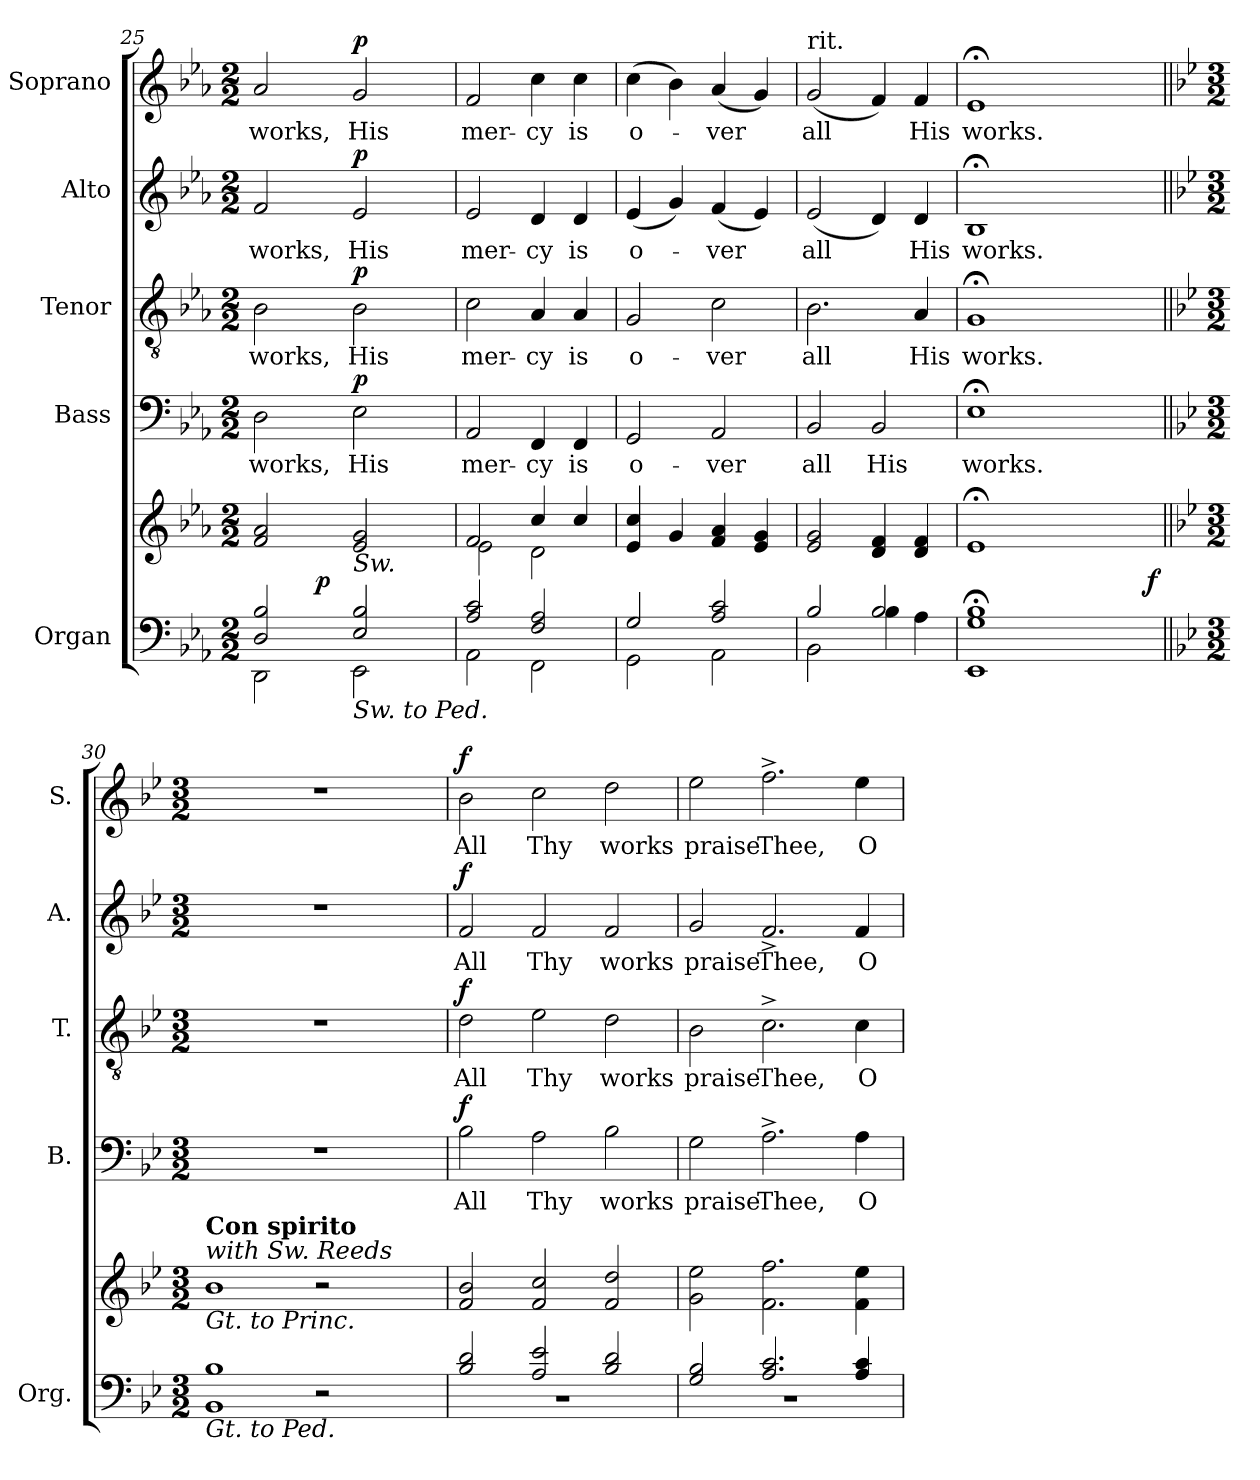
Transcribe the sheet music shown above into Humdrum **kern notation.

**kern	**kern	**dynam	**kern	**text	**dynam	**kern	**text	**dynam	**kern	**text	**dynam	**kern	**text	**dynam
*part5	*part5	*part5	*part4	*part4	*part4	*part3	*part3	*part3	*part2	*part2	*part2	*part1	*part1	*part1
*staff6	*staff5	*staff5/6	*staff4	*staff4	*staff4	*staff3	*staff3	*staff3	*staff2	*staff2	*staff2	*staff1	*staff1	*staff1
*I"Organ	*	*	*I"Bass	*	*	*I"Tenor	*	*	*I"Alto	*	*	*I"Soprano	*	*
*I'Org.	*	*	*I'B.	*	*	*I'T.	*	*	*I'A.	*	*	*I'S.	*	*
*clefF4	*clefG2	*	*clefF4	*	*	*clefGv2	*	*	*clefG2	*	*	*clefG2	*	*
*	*	*	*	*	*	*ITrd7c12	*	*	*	*	*	*	*	*
*k[b-e-a-]	*k[b-e-a-]	*	*k[b-e-a-]	*	*	*k[b-e-a-]	*	*	*k[b-e-a-]	*	*	*k[b-e-a-]	*	*
*E-:	*E-:	*	*E-:	*	*	*E-:	*	*	*E-:	*	*	*E-:	*	*
*M2/2	*M2/2	*	*M2/2	*	*	*M2/2	*	*	*M2/2	*	*	*M2/2	*	*
=25	=25	=25	=25	=25	=25	=25	=25	=25	=25	=25	=25	=25	=25	=25
*^	*	*	*	*	*	*	*	*	*	*	*	*	*	*
!	!	!	!	!	!LO:LY:b:color=#000000	!	!	!	!	!	!	!	!	!	!
!	!	!	!	!	!	!	!	!LO:LY:b:color=#000000	!	!	!	!	!	!	!
!	!	!	!	!	!	!	!	!	!	!	!LO:LY:b:color=#000000	!	!	!	!
!	!	!	!	!	!	!	!	!	!	!	!	!	!	!LO:LY:b:color=#000000	!
*	*	*^	*	*	*	*	*	*	*	*	*	*	*	*	*
2Di/ 2B-i	2DDi\	2fi/ 2a-i	4ryy	.	2Di\	works,	.	2BB-i\	works,	.	2fi/	works,	.	2a-i/	works,	.
.	.	.	32ryy	.	.	.	.	.	.	.	.	.	.	.	.	.
.	.	.	128...ryy	.	.	.	.	.	.	.	.	.	.	.	.	.
.	.	.	2ryy	p	.	.	.	.	.	.	.	.	.	.	.	.
!	!	!	!	!	!	!LO:LY:b:color=#000000	!	!	!	!	!	!	!	!	!	!
!	!	!	!	!	!	!	!	!	!LO:LY:b:color=#000000	!	!	!	!	!	!	!
!	!	!	!	!	!	!	!	!	!	!	!	!LO:LY:b:color=#000000	!	!	!	!
!	!	!LO:TX:b:i:t=Sw.	!	!	!	!	!	!	!	!	!	!	!	!	!	!
!LO:TX:b:i:t=Sw. to Ped.	!	!	!	!	!	!	!	!	!	!	!	!	!	!	!	!
!	!	!	!	!	!	!	!	!	!	!	!	!	!	!	!LO:LY:b:color=#000000	!
2E-i/ 2B-i	2EE-i\	2e-i/ 2gi	.	.	2E-i\	His	p	2BB-i\	His	p	2e-i/	His	p	2gi/	His	p
.	.	.	8ryy	.	.	.	.	.	.	.	.	.	.	.	.	.
.	.	.	16ryy	.	.	.	.	.	.	.	.	.	.	.	.	.
.	.	.	64ryy	.	.	.	.	.	.	.	.	.	.	.	.	.
.	.	.	1024ryy	.	.	.	.	.	.	.	.	.	.	.	.	.
=26	=26	=26	=26	=26	=26	=26	=26	=26	=26	=26	=26	=26	=26	=26	=26	=26
!	!	!	!	!	!	!LO:LY:b:color=#000000	!	!	!	!	!	!	!	!	!	!
!	!	!	!	!	!	!	!	!	!LO:LY:b:color=#000000	!	!	!	!	!	!	!
!	!	!	!	!	!	!	!	!	!	!	!	!LO:LY:b:color=#000000	!	!	!	!
!	!	!	!	!	!	!	!	!	!	!	!	!	!	!	!LO:LY:b:color=#000000	!
2A-i/ 2ci	2AA-i\	2fi/	2e-i\	.	2AA-i/	mer-	.	2Ci\	mer-	.	2e-i/	mer-	.	2fi/	mer-	.
!	!	!	!	!	!	!LO:LY:b:color=#000000	!	!	!	!	!	!	!	!	!	!
!	!	!	!	!	!	!	!	!	!LO:LY:b:color=#000000	!	!	!	!	!	!	!
!	!	!	!	!	!	!	!	!	!	!	!	!LO:LY:b:color=#000000	!	!	!	!
!	!	!	!	!	!	!	!	!	!	!	!	!	!	!	!LO:LY:b:color=#000000	!
2Fi/ 2A-i	2FFi\	4cci/	2di\	.	4FFi/	-cy	.	4AA-i/	-cy	.	4di/	-cy	.	4cci\	-cy	.
!	!	!	!	!	!	!LO:LY:b:color=#000000	!	!	!	!	!	!	!	!	!	!
!	!	!	!	!	!	!	!	!	!LO:LY:b:color=#000000	!	!	!	!	!	!	!
!	!	!	!	!	!	!	!	!	!	!	!	!LO:LY:b:color=#000000	!	!	!	!
!	!	!	!	!	!	!	!	!	!	!	!	!	!	!	!LO:LY:b:color=#000000	!
.	.	4cci/	.	.	4FFi/	is	.	4AA-i/	is	.	4di/	is	.	4cci\	is	.
*	*	*v	*v	*	*	*	*	*	*	*	*	*	*	*	*	*
=27	=27	=27	=27	=27	=27	=27	=27	=27	=27	=27	=27	=27	=27	=27	=27
!	!	!	!	!	!LO:LY:b:color=#000000	!	!	!	!	!	!	!	!	!	!
!	!	!	!	!	!	!	!	!LO:LY:b:color=#000000	!	!	!	!	!	!	!
!	!	!	!	!	!	!	!	!	!	!	!LO:LY:b:color=#000000	!	!	!	!
!	!	!	!	!	!	!	!	!	!	!	!	!	!	!LO:LY:b:color=#000000	!
2Gi/	2GGi\	4e-i/ 4cci	.	2GGi/	o-	.	2GGi/	o-	.	(4e-i/	o-	.	(4cci\	o-	.
.	.	4gi/	.	.	.	.	.	.	.	4gi/)	.	.	4b-i\)	.	.
!	!	!	!	!	!LO:LY:b:color=#000000	!	!	!	!	!	!	!	!	!	!
!	!	!	!	!	!	!	!	!LO:LY:b:color=#000000	!	!	!	!	!	!	!
!	!	!	!	!	!	!	!	!	!	!	!LO:LY:b:color=#000000	!	!	!	!
!	!	!	!	!	!	!	!	!	!	!	!	!	!	!LO:LY:b:color=#000000	!
2A-i/ 2ci	2AA-i\	4fi/ 4a-i	.	2AA-i/	-ver	.	2Ci\	-ver	.	(4fi/	-ver	.	(4a-i/	-ver	.
.	.	4e-i/ 4gi	.	.	.	.	.	.	.	4e-i/)	.	.	4gi/)	.	.
=28	=28	=28	=28	=28	=28	=28	=28	=28	=28	=28	=28	=28	=28	=28	=28
!	!	!	!	!	!LO:LY:b:color=#000000	!	!	!	!	!	!	!	!	!	!
!	!	!	!	!	!	!	!	!LO:LY:b:color=#000000	!	!	!	!	!	!	!
!	!	!	!	!	!	!	!	!	!	!	!LO:LY:b:color=#000000	!	!	!	!
!	!	!	!	!	!	!	!	!	!	!	!	!	!LO:TX:t=rit.	!	!
!	!	!	!	!	!	!	!	!	!	!	!	!	!	!LO:LY:b:color=#000000	!
2B-i/	2BB-i\	2e-i/ 2gi	.	2BB-i/	all	.	2.BB-i\	all	.	(2e-i/	all	.	(2gi/	all	.
!	!	!	!	!	!LO:LY:b:color=#000000	!	!	!	!	!	!	!	!	!	!
2B-i/	4B-i\	4di/ 4fi	.	2BB-i/	His	.	.	.	.	4di/)	.	.	4fi/)	.	.
!	!	!	!	!	!	!	!	!LO:LY:b:color=#000000	!	!	!	!	!	!	!
!	!	!	!	!	!	!	!	!	!	!	!LO:LY:b:color=#000000	!	!	!	!
!	!	!	!	!	!	!	!	!	!	!	!	!	!	!LO:LY:b:color=#000000	!
.	4A-i\	4di/ 4fi	.	.	.	.	4AA-i/	His	.	4di/	His	.	4fi/	His	.
*v	*v	*	*	*	*	*	*	*	*	*	*	*	*	*	*
=29	=29	=29	=29	=29	=29	=29	=29	=29	=29	=29	=29	=29	=29	=29
*^	*	*	*	*	*	*	*	*	*	*	*	*	*	*
!	!	!	!	!	!LO:LY:b:color=#000000	!	!	!	!	!	!	!	!	!	!
*v	*v	*	*	*	*	*	*	*	*	*	*	*	*	*	*
*^	*	*	*	*	*	*	*	*	*	*	*	*	*	*
!	!	!	!	!	!	!	!	!LO:LY:b:color=#000000	!	!	!	!	!	!	!
*v	*v	*	*	*	*	*	*	*	*	*	*	*	*	*	*
*^	*	*	*	*	*	*	*	*	*	*	*	*	*	*
!	!	!	!	!	!	!	!	!	!	!	!LO:LY:b:color=#000000	!	!	!	!
*v	*v	*	*	*	*	*	*	*	*	*	*	*	*	*	*
*^	*	*	*	*	*	*	*	*	*	*	*	*	*	*
!	!	!	!	!	!	!	!	!	!	!	!	!	!	!LO:LY:b:color=#000000	!
*v	*v	*^	*	*	*	*	*	*	*	*	*	*	*	*	*
1EE-i; 1Gi; 1B-i;	1e-;i	2ryy	.	1E-;i	works.	.	1GG;i	works.	.	1B-;i	works.	.	1e-;i	works.	.
.	.	4ryy	.	.	.	.	.	.	.	.	.	.	.	.	.
.	.	8ryy	.	.	.	.	.	.	.	.	.	.	.	.	.
.	.	16ryy	.	.	.	.	.	.	.	.	.	.	.	.	.
.	.	32ryy	.	.	.	.	.	.	.	.	.	.	.	.	.
.	.	64ryy	.	.	.	.	.	.	.	.	.	.	.	.	.
.	.	128...ryy	.	.	.	.	.	.	.	.	.	.	.	.	.
.	.	1024ryy	f	.	.	.	.	.	.	.	.	.	.	.	.
!!LO:PB:g=z
=30||	=30||	=30||	=30||	=30||	=30||	=30||	=30||	=30||	=30||	=30||	=30||	=30||	=30||	=30||	=30||
*k[b-e-]	*k[b-e-]	*	*	*k[b-e-]	*	*	*k[b-e-]	*	*	*k[b-e-]	*	*	*k[b-e-]	*	*
*B-:	*B-:	*	*	*B-:	*	*	*B-:	*	*	*B-:	*	*	*B-:	*	*
*M3/2	*M3/2	*	*	*M3/2	*	*	*M3/2	*	*	*M3/2	*	*	*M3/2	*	*
!	!	!	!	!	!	!	!	!	!	!	!	!	!LO:TX:a:B:t=Con spirito	!	!
!	!LO:TX:b:i:t=Gt. to Princ.	!	!	!	!	!	!	!	!	!	!	!	!	!	!
!	!LO:TX:i:t=with Sw. Reeds	!	!	!	!	!	!	!	!	!	!	!	!	!	!
!	!LO:TX:a:B:t=Con spirito	!	!	!	!	!	!	!	!	!	!	!	!	!	!
!LO:TX:b:i:t=Gt. to Ped.	!	!	!	!	!	!	!	!	!	!	!	!	!	!	!
!	!	!	!	!LO:N:vis=1	!	!	!LO:N:vis=1	!	!	!LO:N:vis=1	!	!	!LO:N:vis=1	!	!
*	*	*	*	*	*	*	*	*	*	*	*	*	*^	*	*
1BB-i 1B-i	1b-i	1ryy	.	1.r	.	.	1.r	.	.	1.r	.	.	1.r	1ryy	.	.
2r	2r	8ryy	.	.	.	.	.	.	.	.	.	.	.	8ryy	.	.
.	.	16ryy	.	.	.	.	.	.	.	.	.	.	.	16ryy	.	.
.	.	64ryy	.	.	.	.	.	.	.	.	.	.	.	64ryy	.	.
.	.	128...ryy	.	.	.	.	.	.	.	.	.	.	.	128...ryy	.	.
*	*MM224	*	*	*	*	*	*	*	*	*	*	*	*MM224	*	*	*
.	.	4ryy	.	.	.	.	.	.	.	.	.	.	.	4ryy	.	.
.	.	32ryy	.	.	.	.	.	.	.	.	.	.	.	32ryy	.	.
.	.	1024ryy	.	.	.	.	.	.	.	.	.	.	.	1024ryy	.	.
=31	=31	=31	=31	=31	=31	=31	=31	=31	=31	=31	=31	=31	=31	=31	=31	=31
*^	*	*	*	*	*	*	*	*	*	*	*	*	*	*	*	*
!	!LO:N:vis=1	!	!	!	!	!	!	!	!	!	!	!	!	!	!	!	!
*	*	*v	*v	*	*	*	*	*	*	*	*	*	*	*v	*v	*	*
*	*	*^	*	*	*	*	*	*	*	*	*	*	*^	*	*
!	!	!	!	!	!	!LO:LY:b:color=#000000	!	!	!	!	!	!	!	!	!	!	!
*	*	*v	*v	*	*	*	*	*	*	*	*	*	*	*v	*v	*	*
*	*	*^	*	*	*	*	*	*	*	*	*	*	*^	*	*
!	!	!	!	!	!	!	!	!	!LO:LY:b:color=#000000	!	!	!	!	!	!	!	!
*	*	*v	*v	*	*	*	*	*	*	*	*	*	*	*v	*v	*	*
*	*	*^	*	*	*	*	*	*	*	*	*	*	*^	*	*
!	!	!	!	!	!	!	!	!	!	!	!	!LO:LY:b:color=#000000	!	!	!	!	!
*	*	*v	*v	*	*	*	*	*	*	*	*	*	*	*v	*v	*	*
*	*	*^	*	*	*	*	*	*	*	*	*	*	*^	*	*
!	!	!	!	!	!	!	!	!	!	!	!	!	!	!	!	!LO:LY:b:color=#000000	!
*	*	*v	*v	*	*	*	*	*	*	*	*	*	*	*v	*v	*	*
2B-i/ 2di	1.r	2fi/ 2b-i	.	2B-i\	All	f	2Di\	All	f	2fi/	All	f	2b-i\	All	f
!	!	!	!	!	!LO:LY:b:color=#000000	!	!	!	!	!	!	!	!	!	!
!	!	!	!	!	!	!	!	!LO:LY:b:color=#000000	!	!	!	!	!	!	!
!	!	!	!	!	!	!	!	!	!	!	!LO:LY:b:color=#000000	!	!	!	!
!	!	!	!	!	!	!	!	!	!	!	!	!	!	!LO:LY:b:color=#000000	!
2Ai/ 2e-i	.	2fi/ 2cci	.	2Ai\	Thy	.	2E-i\	Thy	.	2fi/	Thy	.	2cci\	Thy	.
!	!	!	!	!	!LO:LY:b:color=#000000	!	!	!	!	!	!	!	!	!	!
!	!	!	!	!	!	!	!	!LO:LY:b:color=#000000	!	!	!	!	!	!	!
!	!	!	!	!	!	!	!	!	!	!	!LO:LY:b:color=#000000	!	!	!	!
!	!	!	!	!	!	!	!	!	!	!	!	!	!	!LO:LY:b:color=#000000	!
2B-i/ 2di	.	2fi/ 2ddi	.	2B-i\	works	.	2Di\	works	.	2fi/	works	.	2ddi\	works	.
=32	=32	=32	=32	=32	=32	=32	=32	=32	=32	=32	=32	=32	=32	=32	=32
!	!LO:N:vis=1	!	!	!	!	!	!	!	!	!	!	!	!	!	!
!	!	!	!	!	!LO:LY:b:color=#000000	!	!	!	!	!	!	!	!	!	!
!	!	!	!	!	!	!	!	!LO:LY:b:color=#000000	!	!	!	!	!	!	!
!	!	!	!	!	!	!	!	!	!	!	!LO:LY:b:color=#000000	!	!	!	!
!	!	!	!	!	!	!	!	!	!	!	!	!	!	!LO:LY:b:color=#000000	!
2Gi/ 2B-i	1.r	2gi\ 2ee-i	.	2Gi\	praise	.	2BB-i\	praise	.	2gi/	praise	.	2ee-i\	praise	.
!	!	!	!	!	!LO:LY:b:color=#000000	!	!	!	!	!	!	!	!	!	!
!	!	!	!	!	!	!	!	!LO:LY:b:color=#000000	!	!	!	!	!	!	!
!	!	!	!	!	!	!	!	!	!	!	!LO:LY:b:color=#000000	!	!	!	!
!	!	!	!	!	!	!	!	!	!	!	!	!	!	!LO:LY:b:color=#000000	!
2.Ai/ 2.ci	.	2.fi\ 2.ffi	.	2.A^i\	Thee,	.	2.C^i\	Thee,	.	2.f^i/	Thee,	.	2.ff^i\	Thee,	.
!	!	!	!	!	!LO:LY:b:color=#000000	!	!	!	!	!	!	!	!	!	!
!	!	!	!	!	!	!	!	!LO:LY:b:color=#000000	!	!	!	!	!	!	!
!	!	!	!	!	!	!	!	!	!	!	!LO:LY:b:color=#000000	!	!	!	!
!	!	!	!	!	!	!	!	!	!	!	!	!	!	!LO:LY:b:color=#000000	!
4Ai/ 4ci	.	4fi\ 4ee-i	.	4Ai\	O	.	4Ci\	O	.	4fi/	O	.	4ee-i\	O	.
*v	*v	*	*	*	*	*	*	*	*	*	*	*	*	*	*
=	=	=	=	=	=	=	=	=	=	=	=	=	=	=
*-	*-	*-	*-	*-	*-	*-	*-	*-	*-	*-	*-	*-	*-	*-
